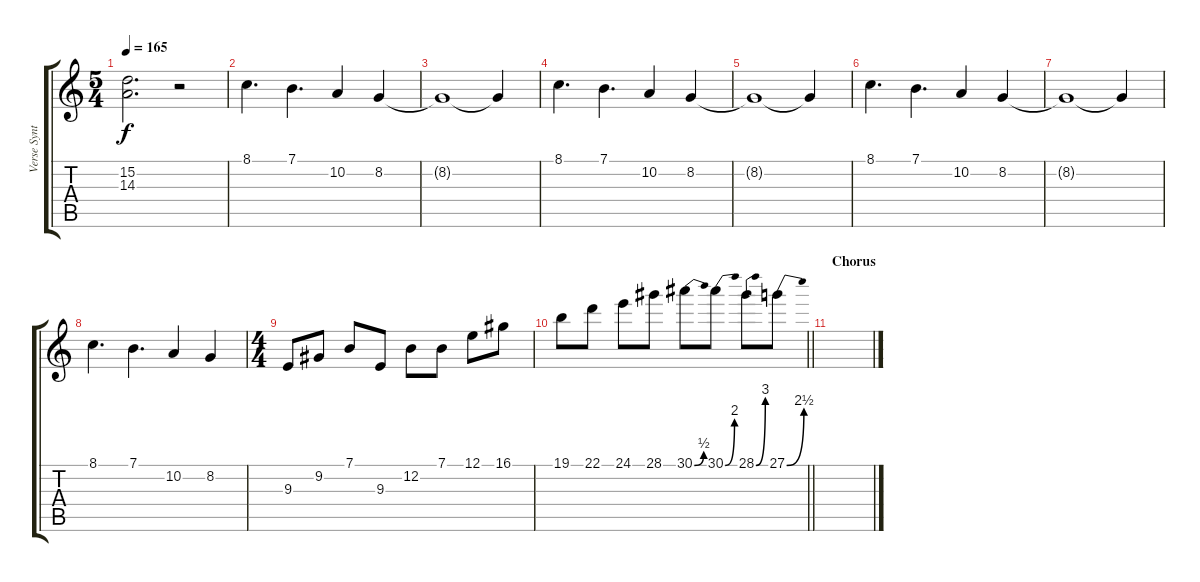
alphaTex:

\track ("Verse Synth 1" "Verse Synt") {instrument celesta}
\staff {score tabs}
\tuning (E4 B3 G3 D3 A2 D2) {hide}
\ts (5 4)
\tempo 165
\clef g2
\ks c
(15.2 14.3).2{d dy f} r.2 |
8.1.4{d} 7.1.4{d} 10.2.4 8.2.4 |
8.2{t}.1 8.2{t}.4 |
8.1.4{d} 7.1.4{d} 10.2.4 8.2.4 |
8.2{t}.1 8.2{t}.4 |
8.1.4{d} 7.1.4{d} 10.2.4 8.2.4 |
8.2{t}.1 8.2{t}.4 |
8.1.4{d} 7.1.4{d} 10.2.4 8.2.4 |
\ts (4 4)
9.3.8 9.2.8 7.1.8 9.3.8 12.2.8 7.1.8 12.1.8 16.1.8 |
\barLineRight lightlight
19.1.8 22.1.8 24.1.8 28.1.8 30.1{be (bend 0 0 60 2)}.8 30.1{be (bend 0 0 60 8)}.8 28.1{be (bend 0 0 60 12)}.8 27.1{be (bend 0 0 60 10)}.8 |
\section ("" "Chorus")
